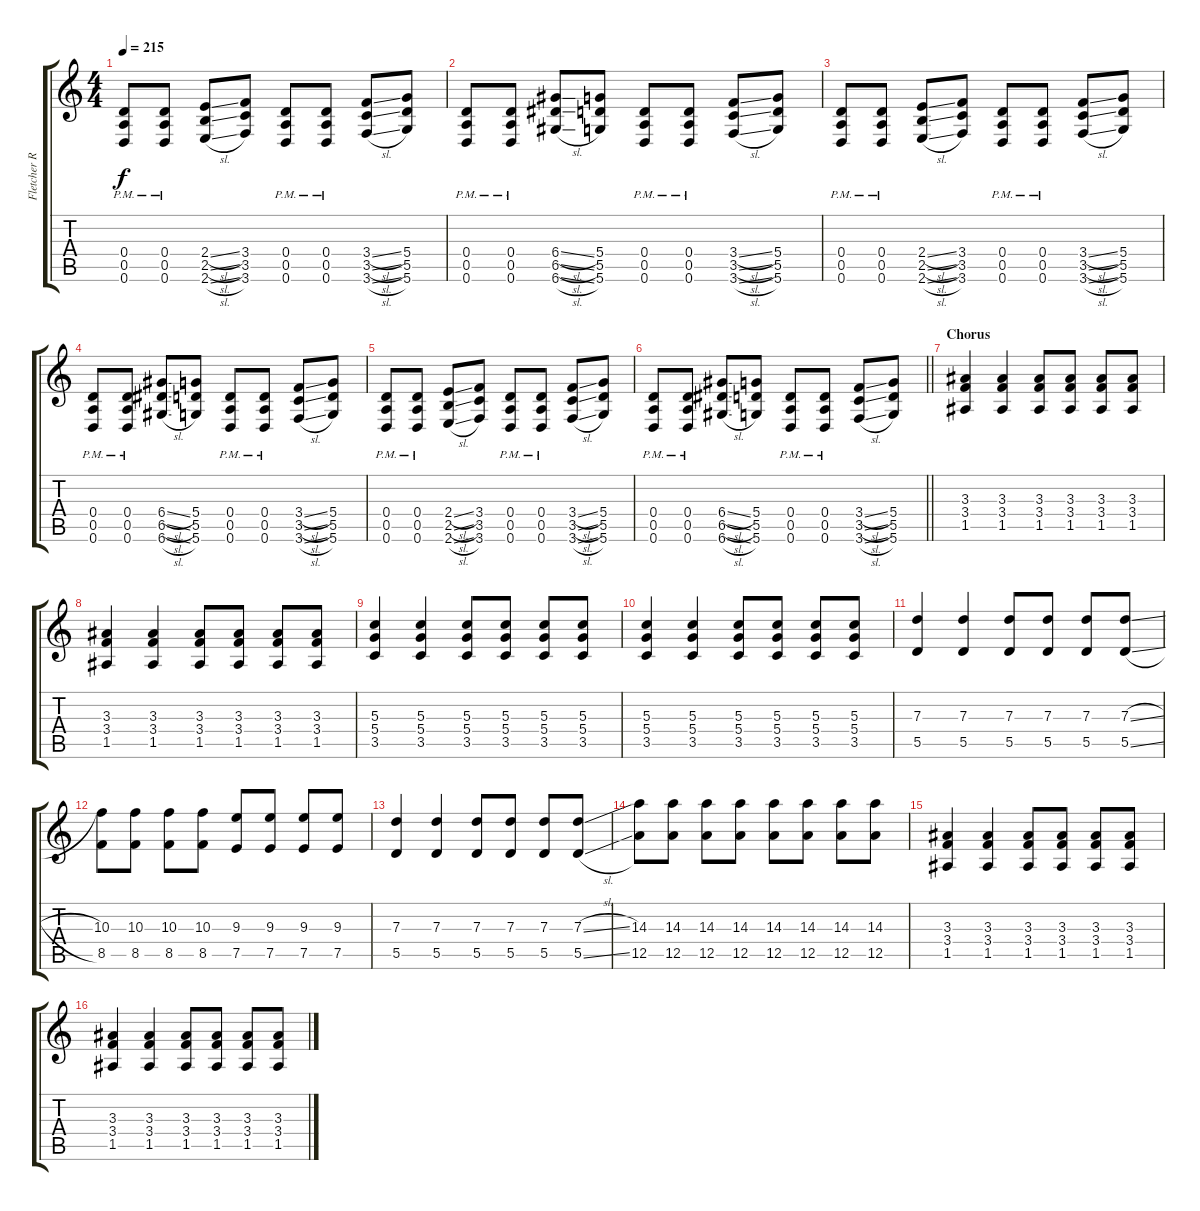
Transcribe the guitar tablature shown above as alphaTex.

\track ("Fletcher Rhytm 2" "Fletcher R") {instrument overdrivenguitar}
\staff {score tabs}
\tuning (E4 B3 G3 D3 A2 D2) {hide}
\ts (4 4)
\tempo 215
\clef g2
\ks c
(0.4{pm} 0.5{pm} 0.6{pm}).8{dy f} (0.4{pm} 0.5{pm} 0.6{pm}).8 (2.4{sl} 2.5{sl} 2.6{sl}).8 (3.4 3.5 3.6).8 (0.4{pm} 0.5{pm} 0.6{pm}).8 (0.4{pm} 0.5{pm} 0.6{pm}).8 (3.4{sl} 3.5{sl} 3.6{sl}).8 (5.4 5.5 5.6).8 |
(0.4{pm} 0.5{pm} 0.6{pm}).8 (0.4{pm} 0.5{pm} 0.6{pm}).8 (6.4{sl} 6.5{sl} 6.6{sl}).8 (5.4 5.5 5.6).8 (0.4{pm} 0.5{pm} 0.6{pm}).8 (0.4{pm} 0.5{pm} 0.6{pm}).8 (3.4{sl} 3.5{sl} 3.6{sl}).8 (5.4 5.5 5.6).8 |
(0.4{pm} 0.5{pm} 0.6{pm}).8 (0.4{pm} 0.5{pm} 0.6{pm}).8 (2.4{sl} 2.5{sl} 2.6{sl}).8 (3.4 3.5 3.6).8 (0.4{pm} 0.5{pm} 0.6{pm}).8 (0.4{pm} 0.5{pm} 0.6{pm}).8 (3.4{sl} 3.5{sl} 3.6{sl}).8 (5.4 5.5 5.6).8 |
(0.4{pm} 0.5{pm} 0.6{pm}).8 (0.4{pm} 0.5{pm} 0.6{pm}).8 (6.4{sl} 6.5{sl} 6.6{sl}).8 (5.4 5.5 5.6).8 (0.4{pm} 0.5{pm} 0.6{pm}).8 (0.4{pm} 0.5{pm} 0.6{pm}).8 (3.4{sl} 3.5{sl} 3.6{sl}).8 (5.4 5.5 5.6).8 |
(0.4{pm} 0.5{pm} 0.6{pm}).8 (0.4{pm} 0.5{pm} 0.6{pm}).8 (2.4{sl} 2.5{sl} 2.6{sl}).8 (3.4 3.5 3.6).8 (0.4{pm} 0.5{pm} 0.6{pm}).8 (0.4{pm} 0.5{pm} 0.6{pm}).8 (3.4{sl} 3.5{sl} 3.6{sl}).8 (5.4 5.5 5.6).8 |
\barLineRight lightlight
(0.4{pm} 0.5{pm} 0.6{pm}).8 (0.4{pm} 0.5{pm} 0.6{pm}).8 (6.4{sl} 6.5{sl} 6.6{sl}).8 (5.4 5.5 5.6).8 (0.4{pm} 0.5{pm} 0.6{pm}).8 (0.4{pm} 0.5{pm} 0.6{pm}).8 (3.4{sl} 3.5{sl} 3.6{sl}).8 (5.4 5.5 5.6).8 |
\section ("" "Chorus")
(3.3 3.4 1.5).4 (3.3 3.4 1.5).4 (3.3 3.4 1.5).8 (3.3 3.4 1.5).8 (3.3 3.4 1.5).8 (3.3 3.4 1.5).8 |
(3.3 3.4 1.5).4 (3.3 3.4 1.5).4 (3.3 3.4 1.5).8 (3.3 3.4 1.5).8 (3.3 3.4 1.5).8 (3.3 3.4 1.5).8 |
(5.3 5.4 3.5).4 (5.3 5.4 3.5).4 (5.3 5.4 3.5).8 (5.3 5.4 3.5).8 (5.3 5.4 3.5).8 (5.3 5.4 3.5).8 |
(5.3 5.4 3.5).4 (5.3 5.4 3.5).4 (5.3 5.4 3.5).8 (5.3 5.4 3.5).8 (5.3 5.4 3.5).8 (5.3 5.4 3.5).8 |
(7.3 5.5).4 (7.3 5.5).4 (7.3 5.5).8 (7.3 5.5).8 (7.3 5.5).8 (7.3{sl} 5.5{sl}).8 |
(10.3 8.5).8 (10.3 8.5).8 (10.3 8.5).8 (10.3 8.5).8 (9.3 7.5).8 (9.3 7.5).8 (9.3 7.5).8 (9.3 7.5).8 |
(7.3 5.5).4 (7.3 5.5).4 (7.3 5.5).8 (7.3 5.5).8 (7.3 5.5).8 (7.3{sl} 5.5{sl}).8 |
(14.3 12.5).8 (14.3 12.5).8 (14.3 12.5).8 (14.3 12.5).8 (14.3 12.5).8 (14.3 12.5).8 (14.3 12.5).8 (14.3 12.5).8 |
(3.3 3.4 1.5).4 (3.3 3.4 1.5).4 (3.3 3.4 1.5).8 (3.3 3.4 1.5).8 (3.3 3.4 1.5).8 (3.3 3.4 1.5).8 |
(3.3 3.4 1.5).4 (3.3 3.4 1.5).4 (3.3 3.4 1.5).8 (3.3 3.4 1.5).8 (3.3 3.4 1.5).8 (3.3 3.4 1.5).8
